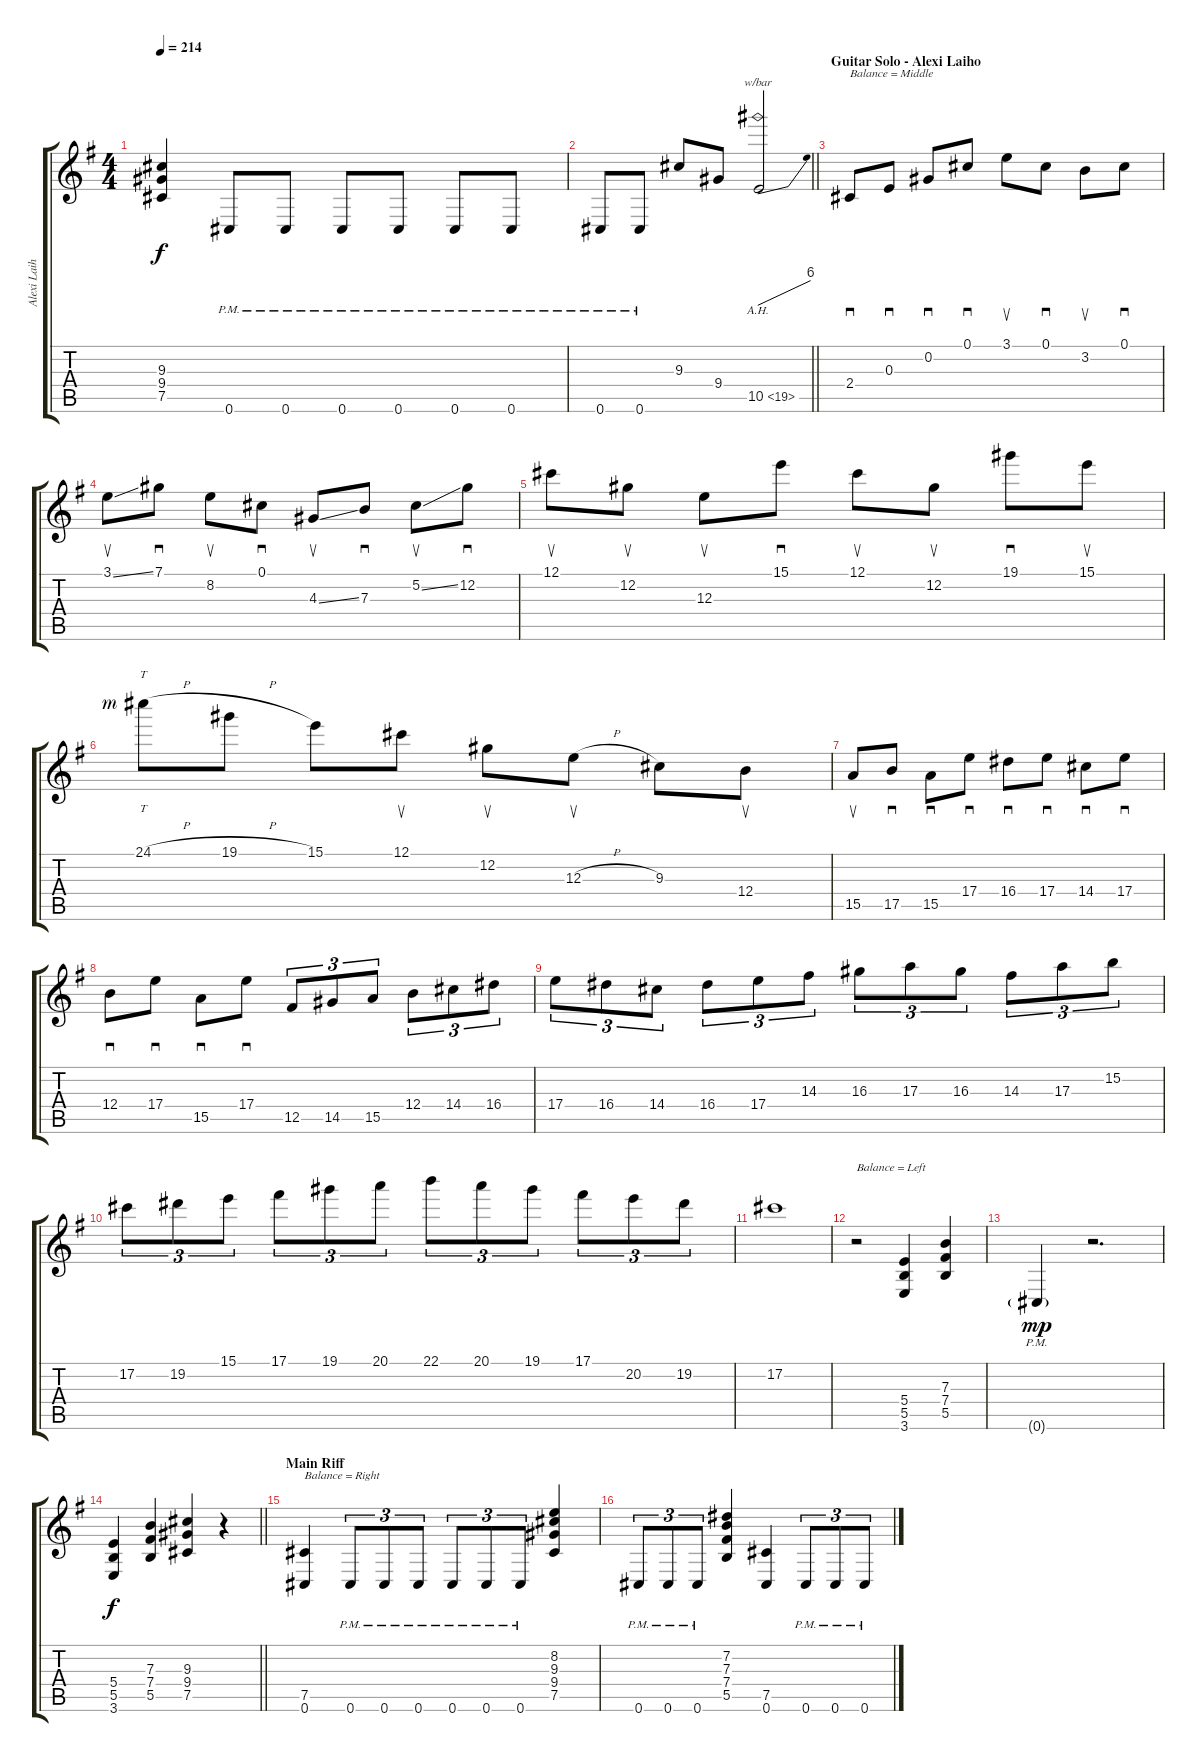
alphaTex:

\track ("Alexi Laiho" "Alexi Laih") {instrument distortionguitar}
\staff {score tabs}
\tuning (Db4 Ab3 E3 B2 Gb2 Db2) {hide}
\ts (4 4)
\tempo 214
\clef g2
\ks g
(9.3 9.4 7.5).4{dy f} 0.6{pm}.8 0.6{pm}.8 0.6{pm}.8 0.6{pm}.8 0.6{pm}.8 0.6{pm}.8 |
\barLineRight lightlight
0.6{pm}.8 0.6{pm}.8 9.3.8 9.4.8 10.5{ah 9}.2{tbe (dive default 0 0 60 24)} |
\section ("" "Guitar Solo - Alexi Laiho")
2.4.8{sd txt "Balance = Middle" balance 8} 0.3.8{sd} 0.2.8{sd} 0.1.8{sd} 3.1.8{su} 0.1.8{sd} 3.2.8{su} 0.1.8{sd} |
3.1{ss}.8{su} 7.1.8{sd} 8.2.8{su} 0.1.8{sd} 4.3{ss}.8{su} 7.3.8{sd} 5.2{ss}.8{su} 12.2.8{sd} |
12.1.8{su} 12.2.8{su} 12.3.8{su} 15.1.8{sd} 12.1.8{su} 12.2.8{su} 19.1.8{sd} 15.1.8{su} |
24.1{h rf 3}.8{tt} 19.1{h}.8 15.1.8 12.1.8{su} 12.2.8{su} 12.3{h}.8{su} 9.3.8 12.4.8{su} |
15.5.8{su} 17.5.8{sd} 15.5.8{sd} 17.4.8{sd} 16.4.8{sd} 17.4.8{sd} 14.4.8{sd} 17.4.8{sd} |
12.4.8{sd} 17.4.8{sd} 15.5.8{sd} 17.4.8{sd} 12.5.8{tu (3 2)} 14.5.8{tu (3 2)} 15.5.8{tu (3 2)} 12.4.8{tu (3 2)} 14.4.8{tu (3 2)} 16.4.8{tu (3 2)} |
17.4.8{tu (3 2)} 16.4.8{tu (3 2)} 14.4.8{tu (3 2)} 16.4.8{tu (3 2)} 17.4.8{tu (3 2)} 14.3.8{tu (3 2)} 16.3.8{tu (3 2)} 17.3.8{tu (3 2)} 16.3.8{tu (3 2)} 14.3.8{tu (3 2)} 17.3.8{tu (3 2)} 15.2.8{tu (3 2)} |
17.2.8{tu (3 2)} 19.2.8{tu (3 2)} 15.1.8{tu (3 2)} 17.1.8{tu (3 2)} 19.1.8{tu (3 2)} 20.1.8{tu (3 2)} 22.1.8{tu (3 2)} 20.1.8{tu (3 2)} 19.1.8{tu (3 2)} 17.1.8{tu (3 2)} 20.2.8{tu (3 2)} 19.2.8{tu (3 2)} |
17.2.1 |
r.2{txt "Balance = Left" balance 3} (5.4 5.5 3.6).4 (7.3 7.4 5.5).4 |
0.6{g pm}.4{dy mp} r.2{d} |
\barLineRight lightlight
(5.4 5.5 3.6).4{dy f} (7.3 7.4 5.5).4 (9.3 9.4 7.5).4 r.4 |
\section ("" "Main Riff")
(7.5 0.6).4{txt "Balance = Right" balance 13} 0.6{pm}.8{tu (3 2)} 0.6{pm}.8{tu (3 2)} 0.6{pm}.8{tu (3 2)} 0.6{pm}.8{tu (3 2)} 0.6{pm}.8{tu (3 2)} 0.6{pm}.8{tu (3 2)} (8.2 9.3 9.4 7.5).4 |
0.6{pm}.8{tu (3 2)} 0.6{pm}.8{tu (3 2)} 0.6{pm}.8{tu (3 2)} (7.2 7.3 7.4 5.5).4 (7.5 0.6).4 0.6{pm}.8{tu (3 2)} 0.6{pm}.8{tu (3 2)} 0.6{pm}.8{tu (3 2)}
